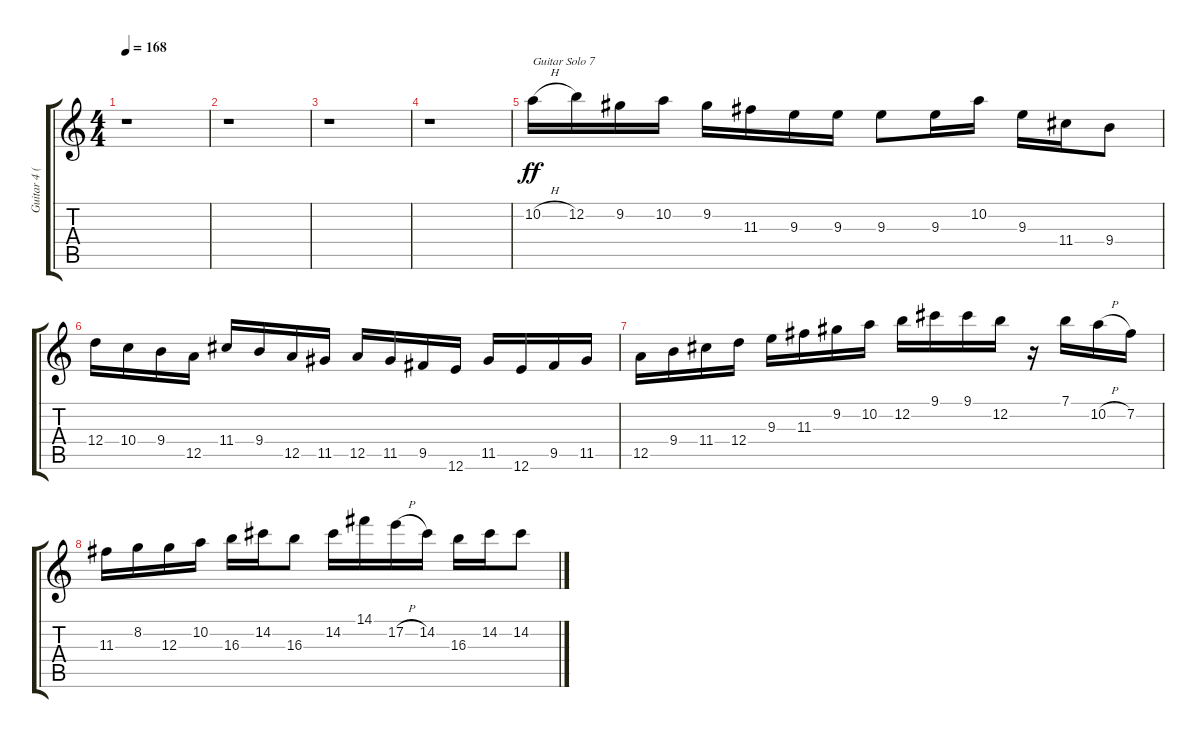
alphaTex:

\track ("Guitar 4 (Al Pitrelli's Solos)" "Guitar 4 (") {instrument distortionguitar}
\staff {score tabs}
\tuning (E4 B3 G3 D3 A2 E2) {hide}
\ts (4 4)
\tempo 168
\clef g2
\ks c
r.1{dy f} |
r.1 |
r.1 |
r.1 |
10.2{h}.16{txt "Guitar Solo 7" dy ff} 12.2.16 9.2.16 10.2.16 9.2.16 11.3.16 9.3.16 9.3.16 9.3.8 9.3.16 10.2.16 9.3.16 11.4.16 9.4.8 |
12.4.16 10.4.16 9.4.16 12.5.16 11.4.16 9.4.16 12.5.16 11.5.16 12.5.16 11.5.16 9.5.16 12.6.16 11.5.16 12.6.16 9.5.16 11.5.16 |
12.5.16 9.4.16 11.4.16 12.4.16 9.3.16 11.3.16 9.2.16 10.2.16 12.2.16 9.1.16 9.1.16 12.2.16 r.16 7.1.16 10.2{h}.16 7.2.16 |
11.3.16 8.2.16 12.3.16 10.2.16 16.3.16 14.2.16 16.3.8 14.2.16 14.1.16 17.2{h}.16 14.2.16 16.3.16 14.2.16 14.2.8
